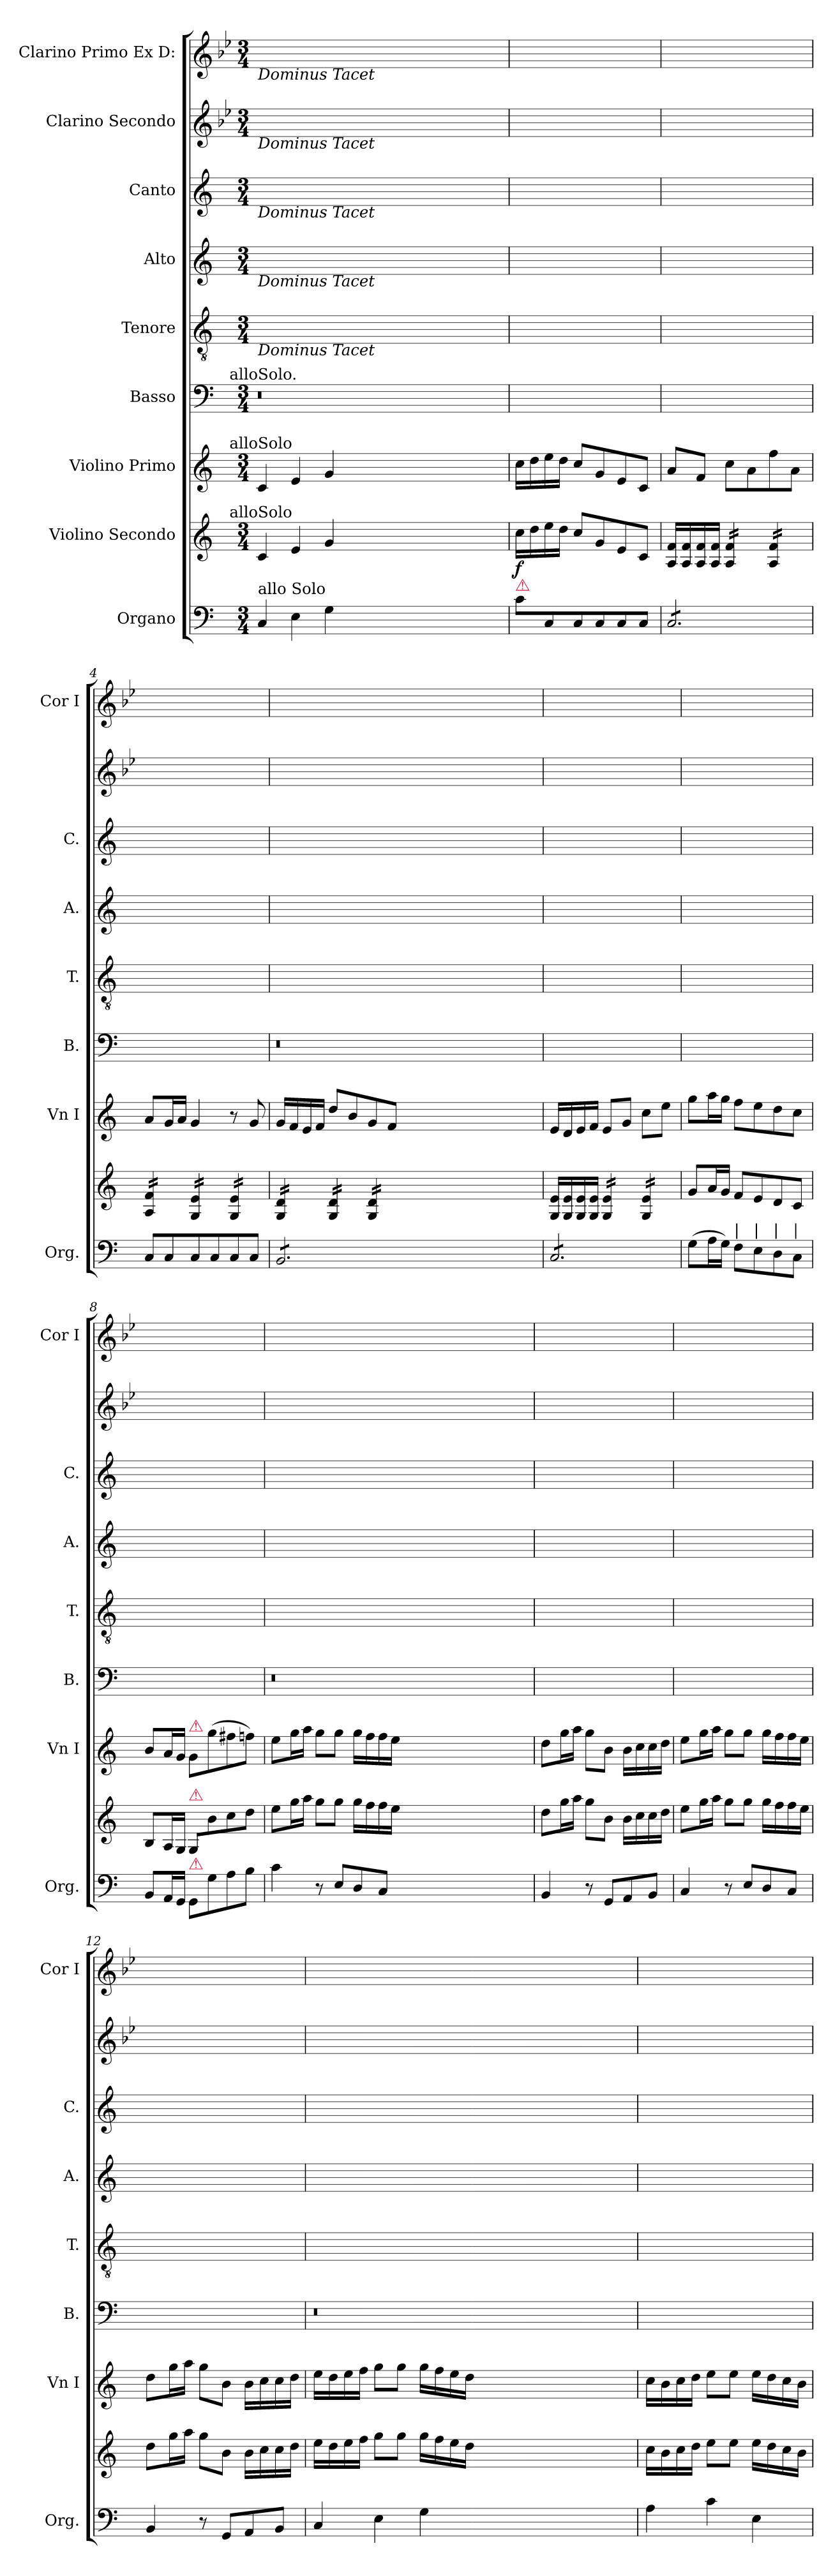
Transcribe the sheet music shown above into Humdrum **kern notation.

**kern	**kern	**dynam	**kern	**kern	**kern	**kern	**kern	**kern	**kern
*part9	*part8	*part8	*part7	*part6	*part5	*part4	*part3	*part2	*part1
*staff9	*staff8	*staff8	*staff7	*staff6	*staff5	*staff4	*staff3	*staff2	*staff1
*I"Organo	*I"Violino Secondo	*	*I"Violino Primo	*I"Basso	*I"Tenore	*I"Alto	*I"Canto	*I"Clarino Secondo	*I"Clarino Primo Ex D:
*I'Org.	*	*	*I'Vn I	*I'B.	*I'T.	*I'A.	*I'C.	*	*I'Cor I
*clefF4	*clefG2	*	*clefG2	*clefF4	*clefGv2	*clefG2	*clefG2	*clefG2	*clefG2
*	*	*	*	*	*	*	*	*ITrd-1c-2	*ITrd-1c-2
*k[]	*k[]	*	*k[]	*k[]	*k[]	*k[]	*k[]	*k[]	*k[]
*C:	*C:	*	*C:	*C:	*C:	*C:	*C:	*C:	*C:
*M3/4	*M3/4	*	*M3/4	*M3/4	*M3/4	*M3/4	*M3/4	*M3/4	*M3/4
=1	=1	=1	=1	=1	=1	=1	=1	=1	=1
!	!	!	!	!	!	!	!	!	!LO:TX:b:i:t=Dominus Tacet
!	!	!	!	!	!	!	!	!LO:TX:b:i:t=Dominus Tacet	!
!	!	!	!	!	!	!	!LO:TX:b:i:t=Dominus Tacet	!	!
!	!	!	!	!	!	!LO:TX:b:i:t=Dominus Tacet	!	!	!
!	!	!	!	!	!LO:TX:b:i:t=Dominus Tacet	!	!	!	!
!	!	!	!	!LO:TX:a:t=Solo.	!	!	!	!	!
!	!	!	!	!LO:TX:a:rj:t=allo	!	!	!	!	!
!	!	!	!LO:TX:a:t=Solo	!	!	!	!	!	!
!	!	!	!LO:TX:a:rj:t=allo	!	!	!	!	!	!
!	!LO:TX:a:t=Solo	!	!	!	!	!	!	!	!
!	!LO:TX:a:rj:t=allo	!	!	!	!	!	!	!	!
!LO:TX:a:t=allo Solo	!	!	!	!	!	!	!	!	!
4C/	4c/	.	4c/	0.r	2.ryy	2.ryy	2.ryy	2.ryy	2.ryy
4E\	4e/	.	4e/	.	.	.	.	.	.
4G\	4g/	.	4g/	.	.	.	.	.	.
0ryy	0ryy	.	0ryy	.	0ryy	0ryy	0ryy	0ryy	0ryy
4ryy	4ryy	.	4ryy	.	4ryy	4ryy	4ryy	4ryy	4ryy
=2	=2	=2	=2	=2	=2	=2	=2	=2	=2
!LO:TX:a:color=crimson:t=⚠	!	!	!	!	!	!	!	!	!
8c\L	16cc\LL	f	16cc\LL	2.ryy	2.ryy	2.ryy	2.ryy	2.ryy	2.ryy
.	16dd\	.	16dd\	.	.	.	.	.	.
8C/	16ee\	.	16ee\	.	.	.	.	.	.
.	16dd\JJ	.	16dd\JJ	.	.	.	.	.	.
8C/	8cc/L	.	8cc/L	.	.	.	.	.	.
8C/	8g/	.	8g/	.	.	.	.	.	.
8C/	8e/	.	8e/	.	.	.	.	.	.
8C/J	8c/J	.	8c/J	.	.	.	.	.	.
=3	=3	=3	=3	=3	=3	=3	=3	=3	=3
*tremolo	*	*	*	*	*	*	*	*	*
8C/L	16A/ 16f/LL	.	8a/L	2.ryy	2.ryy	2.ryy	2.ryy	2.ryy	2.ryy
.	16A/ 16f/	.	.	.	.	.	.	.	.
8C/	16A/ 16f/	.	8f/J	.	.	.	.	.	.
.	16A/ 16f/JJ	.	.	.	.	.	.	.	.
*	*tremolo	*	*	*	*	*	*	*	*
8C/	16A/ 16f/LL	.	8cc\L	.	.	.	.	.	.
.	16A/ 16f/	.	.	.	.	.	.	.	.
8C/	16A/ 16f/	.	8a\	.	.	.	.	.	.
.	16A/ 16f/JJ	.	.	.	.	.	.	.	.
8C/	16A/ 16f/LL	.	8ff\	.	.	.	.	.	.
.	16A/ 16f/	.	.	.	.	.	.	.	.
8C/J	16A/ 16f/	.	8a\J	.	.	.	.	.	.
*Xtremolo	*	*	*	*	*	*	*	*	*
.	16A/ 16f/JJ	.	.	.	.	.	.	.	.
=4	=4	=4	=4	=4	=4	=4	=4	=4	=4
8C/L	16A/ 16f/LL	.	8a/L	2.ryy	2.ryy	2.ryy	2.ryy	2.ryy	2.ryy
.	16A/ 16f/	.	.	.	.	.	.	.	.
8C/	16A/ 16f/	.	16g/L	.	.	.	.	.	.
.	16A/ 16f/JJ	.	16a/JJ	.	.	.	.	.	.
8C/	16G/ 16e/LL	.	4g/	.	.	.	.	.	.
.	16G/ 16e/	.	.	.	.	.	.	.	.
8C/	16G/ 16e/	.	.	.	.	.	.	.	.
.	16G/ 16e/JJ	.	.	.	.	.	.	.	.
8C/	16G/ 16e/LL	.	8r	.	.	.	.	.	.
.	16G/ 16e/	.	.	.	.	.	.	.	.
8C/J	16G/ 16e/	.	8g/	.	.	.	.	.	.
.	16G/ 16e/JJ	.	.	.	.	.	.	.	.
=5	=5	=5	=5	=5	=5	=5	=5	=5	=5
*tremolo	*	*	*	*	*	*	*	*	*
8BB/L	16G/ 16d/LL	.	16g/LL	0.r	2.ryy	2.ryy	2.ryy	2.ryy	2.ryy
.	16G/ 16d/	.	16f/	.	.	.	.	.	.
8BB/	16G/ 16d/	.	16e/	.	.	.	.	.	.
.	16G/ 16d/JJ	.	16f/JJ	.	.	.	.	.	.
8BB/	16G/ 16d/LL	.	8dd/L	.	.	.	.	.	.
.	16G/ 16d/	.	.	.	.	.	.	.	.
8BB/	16G/ 16d/	.	8b/	.	.	.	.	.	.
.	16G/ 16d/JJ	.	.	.	.	.	.	.	.
8BB/	16G/ 16d/LL	.	8g/	.	.	.	.	.	.
.	16G/ 16d/	.	.	.	.	.	.	.	.
8BB/J	16G/ 16d/	.	8f/J	.	.	.	.	.	.
.	16G/ 16d/JJ	.	.	.	.	.	.	.	.
*	*Xtremolo	*	*	*	*	*	*	*	*
0ryy	0ryy	.	0ryy	.	0ryy	0ryy	0ryy	0ryy	0ryy
4ryy	4ryy	.	4ryy	.	4ryy	4ryy	4ryy	4ryy	4ryy
=6	=6	=6	=6	=6	=6	=6	=6	=6	=6
8C/L	16G/ 16e/LL	.	16e/LL	2.ryy	2.ryy	2.ryy	2.ryy	2.ryy	2.ryy
.	16G/ 16e/	.	16d/	.	.	.	.	.	.
8C/	16G/ 16e/	.	16e/	.	.	.	.	.	.
.	16G/ 16e/JJ	.	16f/JJ	.	.	.	.	.	.
*	*tremolo	*	*	*	*	*	*	*	*
8C/	16G/ 16e/LL	.	8e/L	.	.	.	.	.	.
.	16G/ 16e/	.	.	.	.	.	.	.	.
8C/	16G/ 16e/	.	8g/J	.	.	.	.	.	.
.	16G/ 16e/JJ	.	.	.	.	.	.	.	.
8C/	16G/ 16e/LL	.	8cc\L	.	.	.	.	.	.
.	16G/ 16e/	.	.	.	.	.	.	.	.
8C/J	16G/ 16e/	.	8ee\J	.	.	.	.	.	.
*Xtremolo	*	*	*	*	*	*	*	*	*
.	16G/ 16e/JJ	.	.	.	.	.	.	.	.
*	*Xtremolo	*	*	*	*	*	*	*	*
=7	=7	=7	=7	=7	=7	=7	=7	=7	=7
(8G\L	8g/L	.	8gg\L	2.ryy	2.ryy	2.ryy	2.ryy	2.ryy	2.ryy
16A\L	16a/L	.	16aa\L	.	.	.	.	.	.
16G\JJ)	16g/JJ	.	16gg\JJ	.	.	.	.	.	.
!LO:TX:a:t=|	!	!	!	!	!	!	!	!	!
8F\L	8f/L	.	8ff\L	.	.	.	.	.	.
!LO:TX:a:t=|	!	!	!	!	!	!	!	!	!
8E\	8e/	.	8ee\	.	.	.	.	.	.
!LO:TX:a:t=|	!	!	!	!	!	!	!	!	!
8D\	8d/	.	8dd\	.	.	.	.	.	.
!LO:TX:a:t=|	!	!	!	!	!	!	!	!	!
8C\J	8c/J	.	8cc\J	.	.	.	.	.	.
=8	=8	=8	=8	=8	=8	=8	=8	=8	=8
8BB/L	8B/L	.	8b/L	2.ryy	2.ryy	2.ryy	2.ryy	2.ryy	2.ryy
16AA/L	16A/L	.	16a/L	.	.	.	.	.	.
16GG/JJ	16G/JJ	.	16g/JJ	.	.	.	.	.	.
!	!	!	!LO:TX:a:color=crimson:t=⚠	!	!	!	!	!	!
!	!LO:TX:a:color=crimson:t=⚠	!	!	!	!	!	!	!	!
!LO:TX:a:color=crimson:t=⚠	!	!	!	!	!	!	!	!	!
8GG/L	8G/L	.	8g/L	.	.	.	.	.	.
8G\	8b\	.	(8gg\	.	.	.	.	.	.
8A\	8cc\	.	8ff#X\	.	.	.	.	.	.
8B\J	8dd\J	.	8ffn\J)	.	.	.	.	.	.
=9	=9	=9	=9	=9	=9	=9	=9	=9	=9
4c\	8ee\L	.	8ee\L	0.r	2.ryy	2.ryy	2.ryy	2.ryy	2.ryy
.	16gg\L	.	16gg\L	.	.	.	.	.	.
.	16aa\JJ	.	16aa\JJ	.	.	.	.	.	.
8r	8gg\L	.	8gg\L	.	.	.	.	.	.
8E/L	8gg\J	.	8gg\J	.	.	.	.	.	.
8D/	16gg\LL	.	16gg\LL	.	.	.	.	.	.
.	16ff\	.	16ff\	.	.	.	.	.	.
8C/J	16ff\	.	16ff\	.	.	.	.	.	.
.	16ee\JJ	.	16ee\JJ	.	.	.	.	.	.
0ryy	0ryy	.	0ryy	.	0ryy	0ryy	0ryy	0ryy	0ryy
4ryy	4ryy	.	4ryy	.	4ryy	4ryy	4ryy	4ryy	4ryy
=10	=10	=10	=10	=10	=10	=10	=10	=10	=10
4BB/	8dd\L	.	8dd\L	2.ryy	2.ryy	2.ryy	2.ryy	2.ryy	2.ryy
.	16gg\L	.	16gg\L	.	.	.	.	.	.
.	16aa\JJ	.	16aa\JJ	.	.	.	.	.	.
8r	8gg\L	.	8gg\L	.	.	.	.	.	.
8GG/L	8b\J	.	8b\J	.	.	.	.	.	.
8AA/	16b\LL	.	16b\LL	.	.	.	.	.	.
.	16cc\	.	16cc\	.	.	.	.	.	.
8BB/J	16cc\	.	16cc\	.	.	.	.	.	.
.	16dd\JJ	.	16dd\JJ	.	.	.	.	.	.
=11	=11	=11	=11	=11	=11	=11	=11	=11	=11
4C/	8ee\L	.	8ee\L	2.ryy	2.ryy	2.ryy	2.ryy	2.ryy	2.ryy
.	16gg\L	.	16gg\L	.	.	.	.	.	.
.	16aa\JJ	.	16aa\JJ	.	.	.	.	.	.
8r	8gg\L	.	8gg\L	.	.	.	.	.	.
8E/L	8gg\J	.	8gg\J	.	.	.	.	.	.
8D/	16gg\LL	.	16gg\LL	.	.	.	.	.	.
.	16ff\	.	16ff\	.	.	.	.	.	.
8C/J	16ff\	.	16ff\	.	.	.	.	.	.
.	16ee\JJ	.	16ee\JJ	.	.	.	.	.	.
=12	=12	=12	=12	=12	=12	=12	=12	=12	=12
4BB/	8dd\L	.	8dd\L	2.ryy	2.ryy	2.ryy	2.ryy	2.ryy	2.ryy
.	16gg\L	.	16gg\L	.	.	.	.	.	.
.	16aa\JJ	.	16aa\JJ	.	.	.	.	.	.
8r	8gg\L	.	8gg\L	.	.	.	.	.	.
8GG/L	8b\J	.	8b\J	.	.	.	.	.	.
8AA/	16b\LL	.	16b\LL	.	.	.	.	.	.
.	16cc\	.	16cc\	.	.	.	.	.	.
8BB/J	16cc\	.	16cc\	.	.	.	.	.	.
.	16dd\JJ	.	16dd\JJ	.	.	.	.	.	.
=13	=13	=13	=13	=13	=13	=13	=13	=13	=13
4C/	16ee\LL	.	16ee\LL	0.r	2.ryy	2.ryy	2.ryy	2.ryy	2.ryy
.	16dd\	.	16dd\	.	.	.	.	.	.
.	16ee\	.	16ee\	.	.	.	.	.	.
.	16ff\JJ	.	16ff\JJ	.	.	.	.	.	.
4E\	8gg\L	.	8gg\L	.	.	.	.	.	.
.	8gg\J	.	8gg\J	.	.	.	.	.	.
4G\	16gg\LL	.	16gg\LL	.	.	.	.	.	.
.	16ff\	.	16ff\	.	.	.	.	.	.
.	16ee\	.	16ee\	.	.	.	.	.	.
.	16dd\JJ	.	16dd\JJ	.	.	.	.	.	.
0ryy	0ryy	.	0ryy	.	0ryy	0ryy	0ryy	0ryy	0ryy
4ryy	4ryy	.	4ryy	.	4ryy	4ryy	4ryy	4ryy	4ryy
=14	=14	=14	=14	=14	=14	=14	=14	=14	=14
4A\	16cc\LL	.	16cc\LL	2.ryy	2.ryy	2.ryy	2.ryy	2.ryy	2.ryy
.	16b\	.	16b\	.	.	.	.	.	.
.	16cc\	.	16cc\	.	.	.	.	.	.
.	16dd\JJ	.	16dd\JJ	.	.	.	.	.	.
4c\	8ee\L	.	8ee\L	.	.	.	.	.	.
.	8ee\J	.	8ee\J	.	.	.	.	.	.
4E\	16ee\LL	.	16ee\LL	.	.	.	.	.	.
.	16dd\	.	16dd\	.	.	.	.	.	.
.	16cc\	.	16cc\	.	.	.	.	.	.
.	16b\JJ	.	16b\JJ	.	.	.	.	.	.
=	=	=	=	=	=	=	=	=	=
*-	*-	*-	*-	*-	*-	*-	*-	*-	*-
